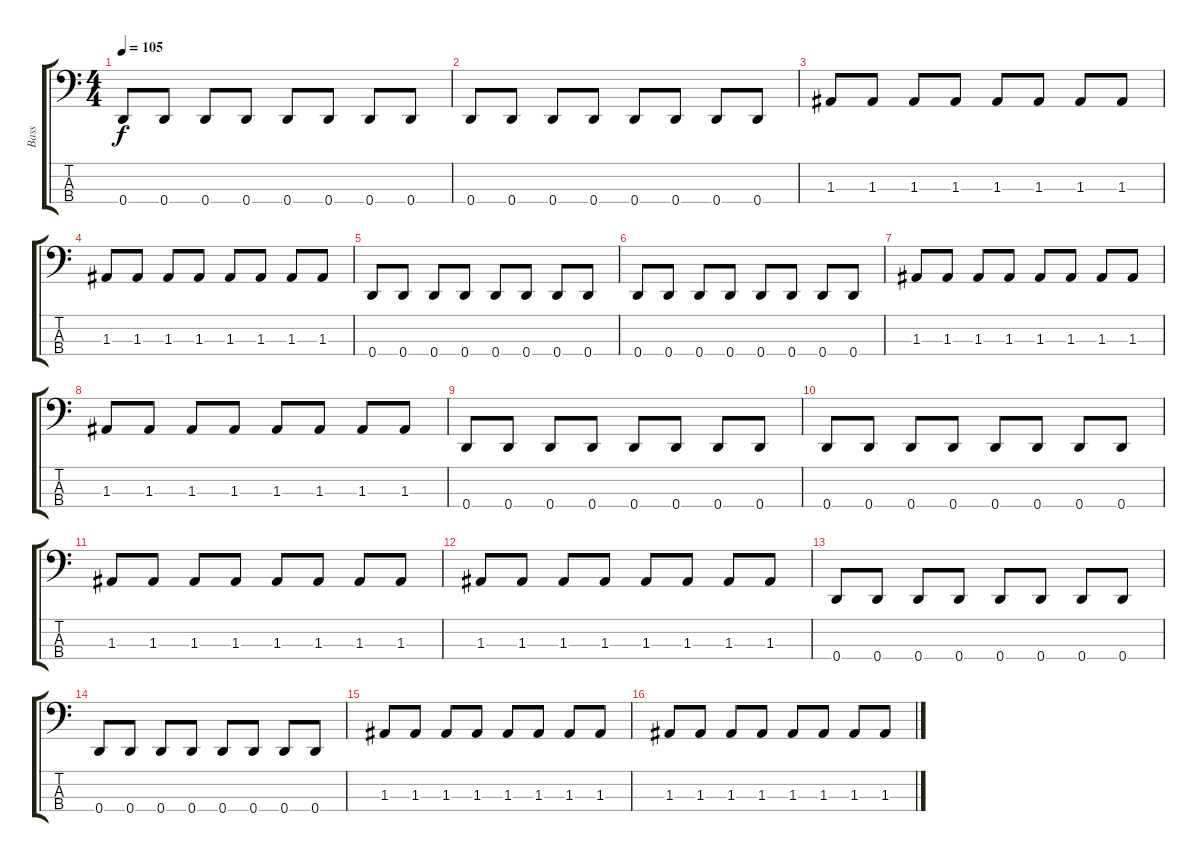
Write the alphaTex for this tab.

\track ("Bass" "Bass") {instrument electricbassfinger}
\staff {score tabs}
\tuning (G2 D2 A1 D1) {hide}
\ts (4 4)
\tempo 105
\clef f4
\ks c
0.4.8{dy f} 0.4.8 0.4.8 0.4.8 0.4.8 0.4.8 0.4.8 0.4.8 |
0.4.8 0.4.8 0.4.8 0.4.8 0.4.8 0.4.8 0.4.8 0.4.8 |
1.3.8 1.3.8 1.3.8 1.3.8 1.3.8 1.3.8 1.3.8 1.3.8 |
1.3.8 1.3.8 1.3.8 1.3.8 1.3.8 1.3.8 1.3.8 1.3.8 |
0.4.8 0.4.8 0.4.8 0.4.8 0.4.8 0.4.8 0.4.8 0.4.8 |
0.4.8 0.4.8 0.4.8 0.4.8 0.4.8 0.4.8 0.4.8 0.4.8 |
1.3.8 1.3.8 1.3.8 1.3.8 1.3.8 1.3.8 1.3.8 1.3.8 |
1.3.8 1.3.8 1.3.8 1.3.8 1.3.8 1.3.8 1.3.8 1.3.8 |
0.4.8 0.4.8 0.4.8 0.4.8 0.4.8 0.4.8 0.4.8 0.4.8 |
0.4.8 0.4.8 0.4.8 0.4.8 0.4.8 0.4.8 0.4.8 0.4.8 |
1.3.8 1.3.8 1.3.8 1.3.8 1.3.8 1.3.8 1.3.8 1.3.8 |
1.3.8 1.3.8 1.3.8 1.3.8 1.3.8 1.3.8 1.3.8 1.3.8 |
0.4.8 0.4.8 0.4.8 0.4.8 0.4.8 0.4.8 0.4.8 0.4.8 |
0.4.8 0.4.8 0.4.8 0.4.8 0.4.8 0.4.8 0.4.8 0.4.8 |
1.3.8 1.3.8 1.3.8 1.3.8 1.3.8 1.3.8 1.3.8 1.3.8 |
1.3.8 1.3.8 1.3.8 1.3.8 1.3.8 1.3.8 1.3.8 1.3.8
